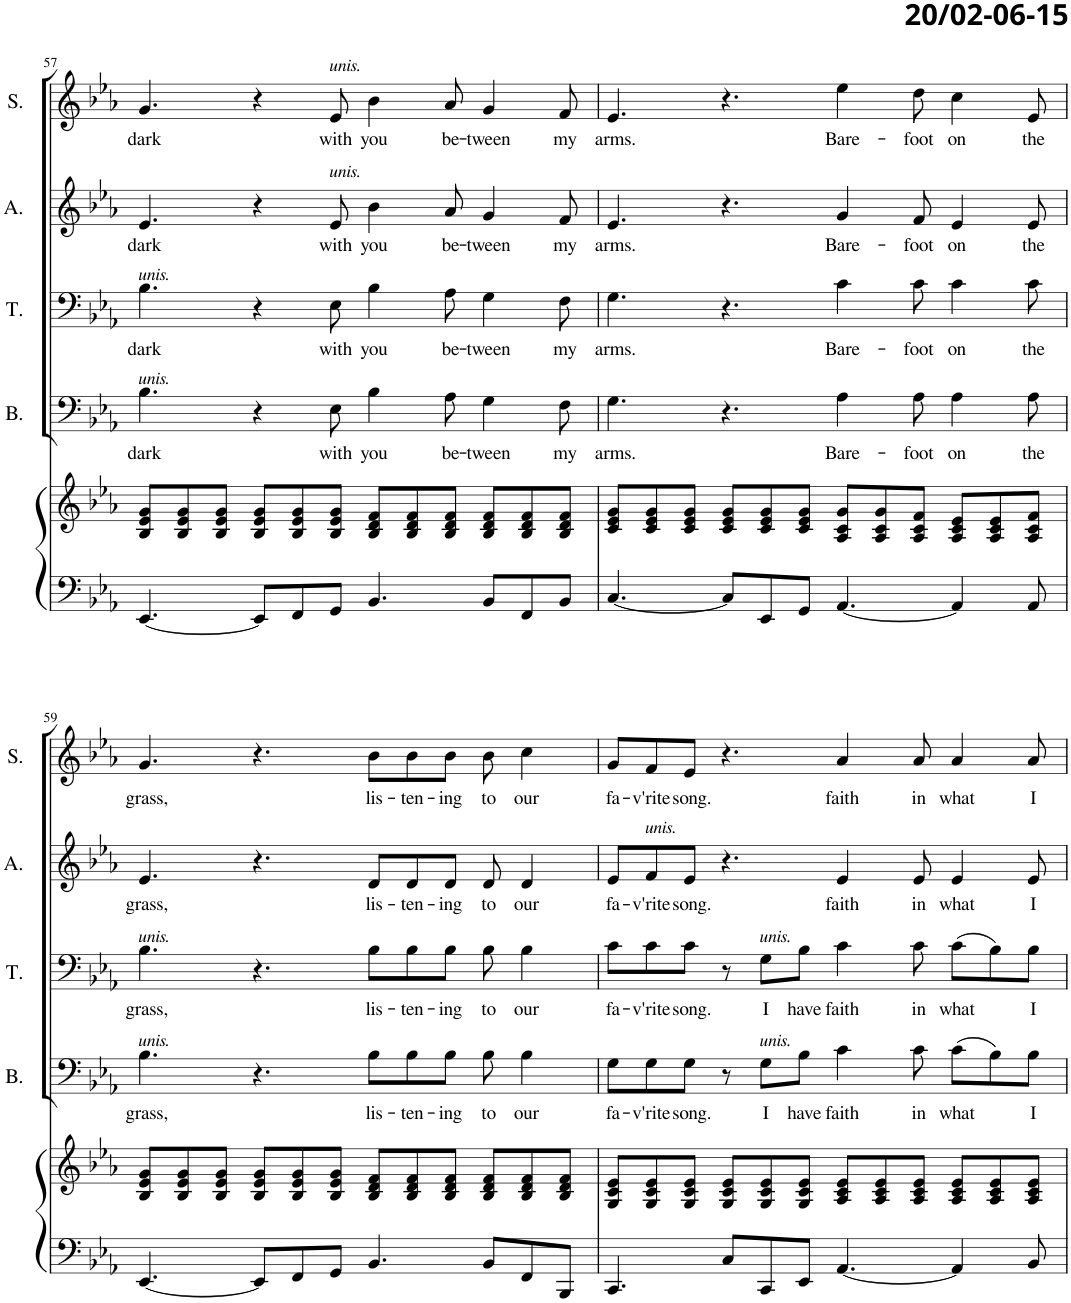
**kern	**kern	**kern	**text	**kern	**text	**kern	**text	**kern	**text
*part5	*part5	*part4	*part4	*part3	*part3	*part2	*part2	*part1	*part1
*staff6	*staff5	*staff4	*staff4	*staff3	*staff3	*staff2	*staff2	*staff1	*staff1
*I"Piano	*	*I"Bas	*	*I"Tenor	*	*I"Alt	*	*I"Sopraan	*
*I'Pno	*	*I'B.	*	*I'T.	*	*I'A.	*	*I'S.	*
!!LO:PB:g=z
*clefF4	*clefG2	*clefF4	*	*clefF4	*	*clefG2	*	*clefG2	*
*	*	*Trd12c21	*	*	*	*	*	*Trd1c2	*
*k[b-e-a-]	*k[b-e-a-]	*k[b-e-a-]	*	*k[b-e-a-]	*	*k[b-e-a-]	*	*k[b-e-a-]	*
*M12/8	*M12/8	*M12/8	*	*M12/8	*	*M12/8	*	*M12/8	*
=57	=57	=57	=57	=57	=57	=57	=57	=57	=57
!	!	!	!	!LO:TX:a:i:t=unis.	!	!	!	!	!
!	!	!LO:TX:a:i:t=unis.	!	!	!	!	!	!	!
!	!	!	!LO:LY:b	!	!LO:LY:b	!	!LO:LY:b	!	!LO:LY:b
[4.EE-/	8B-/ 8e-/ 8g/L	4.B-\	dark	4.B-\	dark	4.e-/	dark	4.g/	dark
.	8B-/ 8e-/ 8g/	.	.	.	.	.	.	.	.
.	8B-/ 8e-/ 8g/J	.	.	.	.	.	.	.	.
8EE-/L]	8B-/ 8e-/ 8g/L	4r	.	4r	.	4r	.	4r	.
8FF/	8B-/ 8e-/ 8g/	.	.	.	.	.	.	.	.
!	!	!	!	!	!	!	!	!LO:TX:a:i:t=unis.	!
!	!	!	!	!	!	!LO:TX:a:i:t=unis.	!	!	!
!	!	!	!LO:LY:b	!	!LO:LY:b	!	!LO:LY:b	!	!LO:LY:b
8GG/J	8B-/ 8e-/ 8g/J	8E-\	with	8E-\	with	8e-/	with	8e-/	with
!	!	!	!LO:LY:b	!	!LO:LY:b	!	!LO:LY:b	!	!LO:LY:b
4.BB-/	8B-/ 8d/ 8f/L	4B-\	you	4B-\	you	4b-\	you	4b-\	you
.	8B-/ 8d/ 8f/	.	.	.	.	.	.	.	.
!	!	!	!LO:LY:b	!	!LO:LY:b	!	!LO:LY:b	!	!LO:LY:b
.	8B-/ 8d/ 8f/J	8A-\	be-	8A-\	be-	8a-/	be-	8a-/	be-
!	!	!	!LO:LY:b	!	!LO:LY:b	!	!LO:LY:b	!	!LO:LY:b
8BB-/L	8B-/ 8d/ 8f/L	4G\	-tween	4G\	-tween	4g/	-tween	4g/	-tween
8FF/	8B-/ 8d/ 8f/	.	.	.	.	.	.	.	.
!	!	!	!LO:LY:b	!	!LO:LY:b	!	!LO:LY:b	!	!LO:LY:b
8BB-/J	8B-/ 8d/ 8f/J	8F\	my	8F\	my	8f/	my	8f/	my
=58	=58	=58	=58	=58	=58	=58	=58	=58	=58
!	!	!	!LO:LY:b	!	!LO:LY:b	!	!LO:LY:b	!	!LO:LY:b
[4.C/	8c/ 8e-/ 8g/L	4.G\	arms.	4.G\	arms.	4.e-/	arms.	4.e-/	arms.
.	8c/ 8e-/ 8g/	.	.	.	.	.	.	.	.
.	8c/ 8e-/ 8g/J	.	.	.	.	.	.	.	.
8C/L]	8c/ 8e-/ 8g/L	4.r	.	4.r	.	4.r	.	4.r	.
8EE-/	8c/ 8e-/ 8g/	.	.	.	.	.	.	.	.
8GG/J	8c/ 8e-/ 8g/J	.	.	.	.	.	.	.	.
!	!	!	!LO:LY:b	!	!LO:LY:b	!	!LO:LY:b	!	!LO:LY:b
[4.AA-/	8A-/ 8c/ 8g/L	4A-\	Bare-	4c\	Bare-	4g/	Bare-	4ee-\	Bare-
.	8A-/ 8c/ 8g/	.	.	.	.	.	.	.	.
!	!	!	!LO:LY:b	!	!LO:LY:b	!	!LO:LY:b	!	!LO:LY:b
.	8A-/ 8c/ 8f/J	8A-\	-foot	8c\	-foot	8f/	-foot	8dd\	-foot
!	!	!	!LO:LY:b	!	!LO:LY:b	!	!LO:LY:b	!	!LO:LY:b
4AA-/]	8A-/ 8c/ 8e-/L	4A-\	on	4c\	on	4e-/	on	4cc\	on
.	8A-/ 8c/ 8e-/	.	.	.	.	.	.	.	.
!	!	!	!LO:LY:b	!	!LO:LY:b	!	!LO:LY:b	!	!LO:LY:b
8AA-/	8A-/ 8c/ 8f/J	8A-\	the	8c\	the	8e-/	the	8e-/	the
!!LO:LB:g=z
=59	=59	=59	=59	=59	=59	=59	=59	=59	=59
!	!	!	!	!LO:TX:a:i:t=unis.	!	!	!	!	!
!	!	!LO:TX:a:i:t=unis.	!	!	!	!	!	!	!
!	!	!	!LO:LY:b	!	!LO:LY:b	!	!LO:LY:b	!	!LO:LY:b
[4.EE-/	8B-/ 8e-/ 8g/L	4.B-\	grass,	4.B-\	grass,	4.e-/	grass,	4.g/	grass,
.	8B-/ 8e-/ 8g/	.	.	.	.	.	.	.	.
.	8B-/ 8e-/ 8g/J	.	.	.	.	.	.	.	.
8EE-/L]	8B-/ 8e-/ 8g/L	4.r	.	4.r	.	4.r	.	4.r	.
8FF/	8B-/ 8e-/ 8g/	.	.	.	.	.	.	.	.
8GG/J	8B-/ 8e-/ 8g/J	.	.	.	.	.	.	.	.
!	!	!	!LO:LY:b	!	!LO:LY:b	!	!LO:LY:b	!	!LO:LY:b
4.BB-/	8B-/ 8d/ 8f/L	8B-\L	lis-	8B-\L	lis-	8d/L	lis-	8b-\L	lis-
!	!	!	!LO:LY:b	!	!LO:LY:b	!	!LO:LY:b	!	!LO:LY:b
.	8B-/ 8d/ 8f/	8B-\	-ten-	8B-\	-ten-	8d/	-ten-	8b-\	-ten-
!	!	!	!LO:LY:b	!	!LO:LY:b	!	!LO:LY:b	!	!LO:LY:b
.	8B-/ 8d/ 8f/J	8B-\J	-ing	8B-\J	-ing	8d/J	-ing	8b-\J	-ing
!	!	!	!LO:LY:b	!	!LO:LY:b	!	!LO:LY:b	!	!LO:LY:b
8BB-/L	8B-/ 8d/ 8f/L	8B-\	to	8B-\	to	8d/	to	8b-\	to
!	!	!	!LO:LY:b	!	!LO:LY:b	!	!LO:LY:b	!	!LO:LY:b
8FF/	8B-/ 8d/ 8f/	4B-\	our	4B-\	our	4d/	our	4cc\	our
8BBB-/J	8B-/ 8d/ 8f/J	.	.	.	.	.	.	.	.
=60	=60	=60	=60	=60	=60	=60	=60	=60	=60
!	!	!	!LO:LY:b	!	!LO:LY:b	!	!LO:LY:b	!	!LO:LY:b
4.CC/	8G/ 8c/ 8e-/L	8G\L	fa-	8c\L	fa-	8e-/L	fa-	8g/L	fa-
!	!	!	!	!	!	!LO:TX:a:i:t=unis.	!	!	!
!	!	!	!LO:LY:b	!	!LO:LY:b	!	!LO:LY:b	!	!LO:LY:b
.	8G/ 8c/ 8e-/	8G\	-v'rite	8c\	-v'rite	8f/	-v'rite	8f/	-v'rite
!	!	!	!LO:LY:b	!	!LO:LY:b	!	!LO:LY:b	!	!LO:LY:b
.	8G/ 8c/ 8e-/J	8G\J	song.	8c\J	song.	8e-/J	song.	8e-/J	song.
8C/L	8G/ 8c/ 8e-/L	8r	.	8r	.	4.r	.	4.r	.
!	!	!	!	!LO:TX:a:i:t=unis.	!	!	!	!	!
!	!	!LO:TX:a:i:t=unis.	!	!	!	!	!	!	!
!	!	!	!LO:LY:b	!	!LO:LY:b	!	!	!	!
8CC/	8G/ 8c/ 8e-/	8G\L	I	8G\L	I	.	.	.	.
!	!	!	!LO:LY:b	!	!LO:LY:b	!	!	!	!
8EE-/J	8G/ 8c/ 8e-/J	8B-\J	have	8B-\J	have	.	.	.	.
!	!	!	!LO:LY:b	!	!LO:LY:b	!	!LO:LY:b	!	!LO:LY:b
[4.AA-/	8A-/ 8c/ 8e-/L	4c\	faith	4c\	faith	4e-/	faith	4a-/	faith
.	8A-/ 8c/ 8e-/	.	.	.	.	.	.	.	.
!	!	!	!LO:LY:b	!	!LO:LY:b	!	!LO:LY:b	!	!LO:LY:b
.	8A-/ 8c/ 8e-/J	8c\	in	8c\	in	8e-/	in	8a-/	in
!	!	!	!LO:LY:b	!	!LO:LY:b	!	!LO:LY:b	!	!LO:LY:b
4AA-/]	8A-/ 8c/ 8e-/L	(8c\L	what	(8c\L	what	4e-/	what	4a-/	what
.	8A-/ 8c/ 8e-/	8B-\)	.	8B-\)	.	.	.	.	.
!	!	!	!LO:LY:b	!	!LO:LY:b	!	!LO:LY:b	!	!LO:LY:b
8BB-/	8A-/ 8c/ 8e-/J	8B-\J	I	8B-\J	I	8e-/	I	8a-/	I
=	=	=	=	=	=	=	=	=	=
*-	*-	*-	*-	*-	*-	*-	*-	*-	*-
